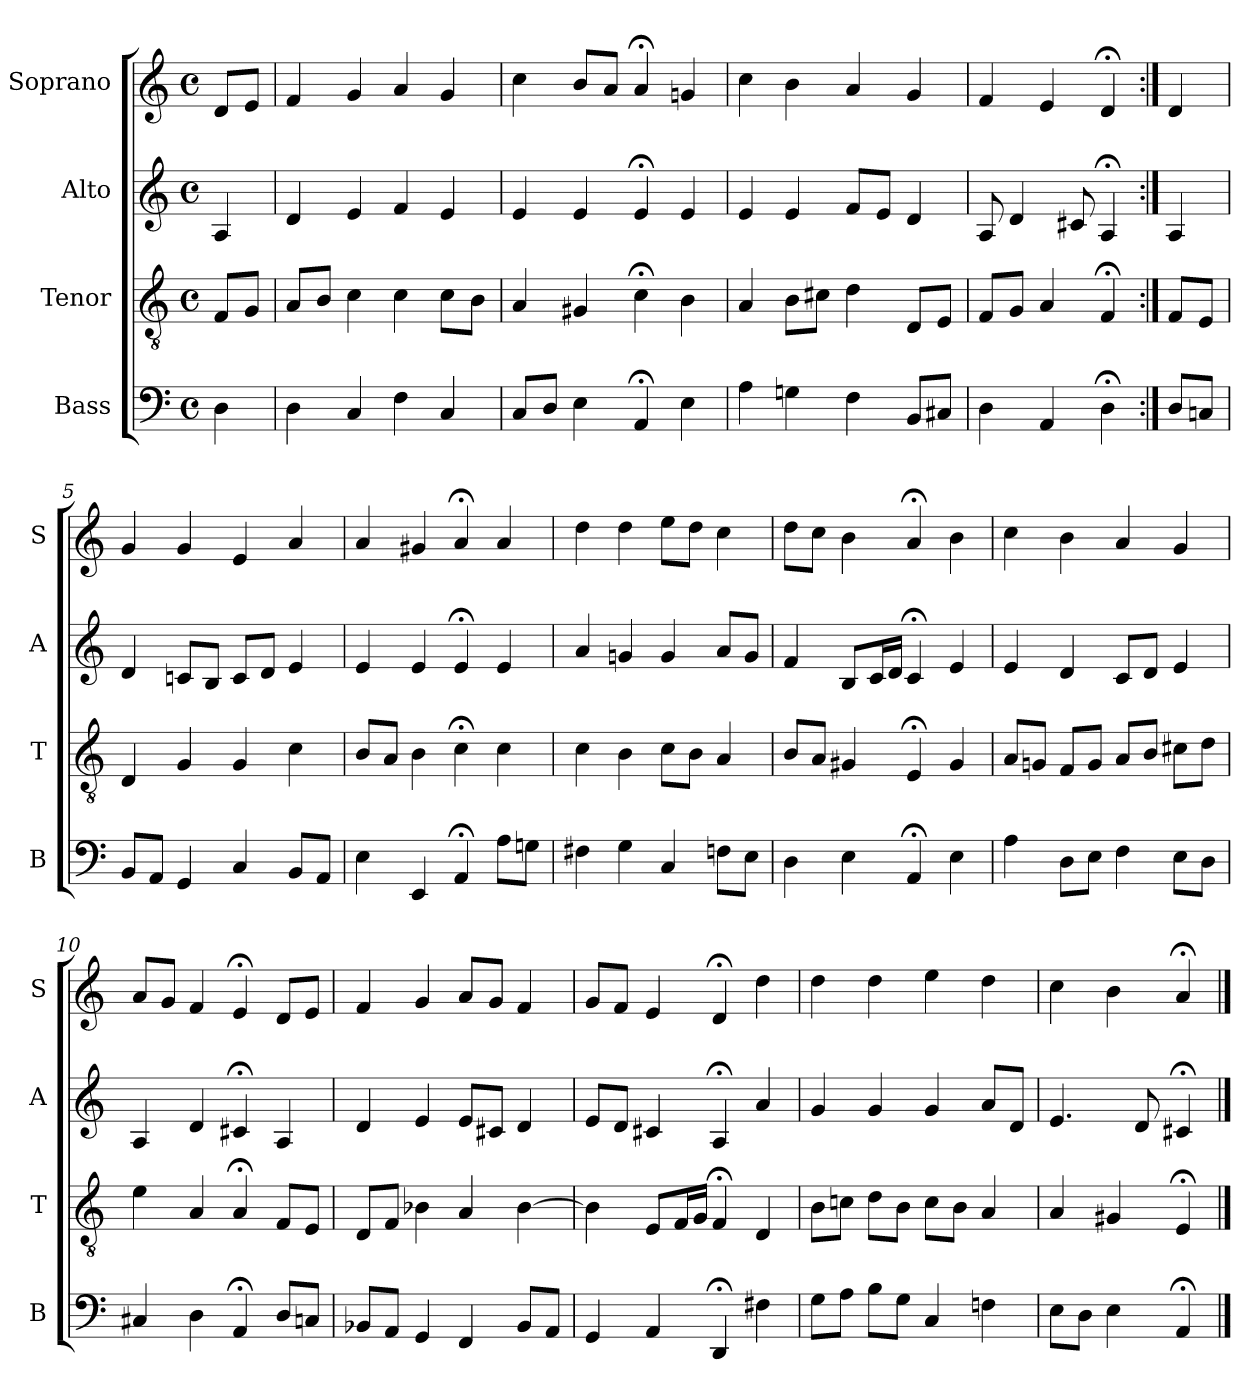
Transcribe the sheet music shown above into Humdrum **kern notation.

**kern	**kern	**kern	**kern
*part4	*part3	*part2	*part1
*staff4	*staff3	*staff2	*staff1
*I"Bass	*I"Tenor	*I"Alto	*I"Soprano
*I'B	*I'T	*I'A	*I'S
*clefF4	*clefGv2	*clefG2	*clefG2
*k[]	*k[]	*k[]	*k[]
*a:	*a:	*a:	*a:
*M4/4	*M4/4	*M4/4	*M4/4
*met(c)	*met(c)	*met(c)	*met(c)
*MM100	*MM100	*MM100	*MM100
=	=	=	=
4D	8FL	4A	8dL
.	8GJ	.	8eJ
=1	=1	=1	=1
4D	8AL	4d	4f
.	8BJ	.	.
4C	4c	4e	4g
4F	4c	4f	4a
4C	8cL	4e	4g
.	8BJ	.	.
=2	=2	=2	=2
8CL	4A	4e	4cc
8DJ	.	.	.
4E	4G#X	4e	8bL
.	.	.	8aJ
4AA;<	4c;<	4e;<	4a;<
4E	4B	4e	4gn
=3	=3	=3	=3
4A	4A	4e	4cc
4Gn	8BL	4e	4b
.	8c#XJ	.	.
4F	4d	8fL	4a
.	.	8eJ	.
8BBL	8DL	4d	4g
8C#XJ	8EJ	.	.
=4	=4	=4	=4
4D	8FL	8A	4f
.	8GJ	4d	.
4AA	4A	.	4e
.	.	8c#X	.
4D;<	4F;<	4A;<	4d;<
=:|!	=:|!	=:|!	=:|!
8DL	8FL	4A	4d
8CnJ	8EJ	.	.
=5	=5	=5	=5
8BBL	4D	4d	4g
8AAJ	.	.	.
4GG	4G	8cnL	4g
.	.	8BJ	.
4C	4G	8cL	4e
.	.	8dJ	.
8BBL	4c	4e	4a
8AAJ	.	.	.
=6	=6	=6	=6
4E	8BL	4e	4a
.	8AJ	.	.
4EE	4B	4e	4g#X
4AA;<	4c;<	4e;<	4a;<
8AL	4c	4e	4a
8GnJ	.	.	.
=7	=7	=7	=7
4F#Xi	4ci	4ai	4ddi
4G	4B	4gn	4dd
4C	8cL	4g	8eeL
.	8BJ	.	8ddJ
8FnL	4A	8aL	4cc
8EJ	.	8gJ	.
=8	=8	=8	=8
4D	8BL	4f	8ddL
.	8AJ	.	8ccJ
4E	4G#X	8BL	4b
.	.	16cL	.
.	.	16dJJ	.
4AA;<	4E;<	4c;<	4a;<
4E	4G#	4e	4b
=9	=9	=9	=9
4A	8AL	4e	4cc
.	8GnJ	.	.
8DL	8FL	4d	4b
8EJ	8GJ	.	.
4F	8AL	8cL	4a
.	8BJ	8dJ	.
8EL	8c#XL	4e	4g
8DJ	8dJ	.	.
=10	=10	=10	=10
4C#X	4e	4A	8aL
.	.	.	8gJ
4D	4A	4d	4f
4AA;<	4A;<	4c#X;<	4e;<
8DL	8FL	4A	8dL
8CnJ	8EJ	.	8eJ
=11	=11	=11	=11
8BB-XL	8DL	4d	4f
8AAJ	8FJ	.	.
4GG	4B-X	4e	4g
4FF	4A	8eL	8aL
.	.	8c#XJ	8gJ
8BB-L	[4B-	4d	4f
8AAJ	.	.	.
=12	=12	=12	=12
4GG	4B-]	8eL	8gL
.	.	8dJ	8fJ
4AA	8EL	4c#X	4e
.	16FL	.	.
.	16GJJ	.	.
4DD;<	4F;<	4A;<	4d;<
4F#X	4D	4a	4dd
=13	=13	=13	=13
8GL	8BL	4g	4dd
8AJ	8cnJ	.	.
8BL	8dL	4g	4dd
8GJ	8BJ	.	.
4C	8cL	4g	4ee
.	8BJ	.	.
4Fn	4A	8aL	4dd
.	.	8dJ	.
=14	=14	=14	=14
8EL	4A	4.e	4cc
8DJ	.	.	.
4E	4G#X	.	4b
.	.	8d	.
4AA;<	4E;<	4c#X;<	4a;<
==	==	==	==
*-	*-	*-	*-
